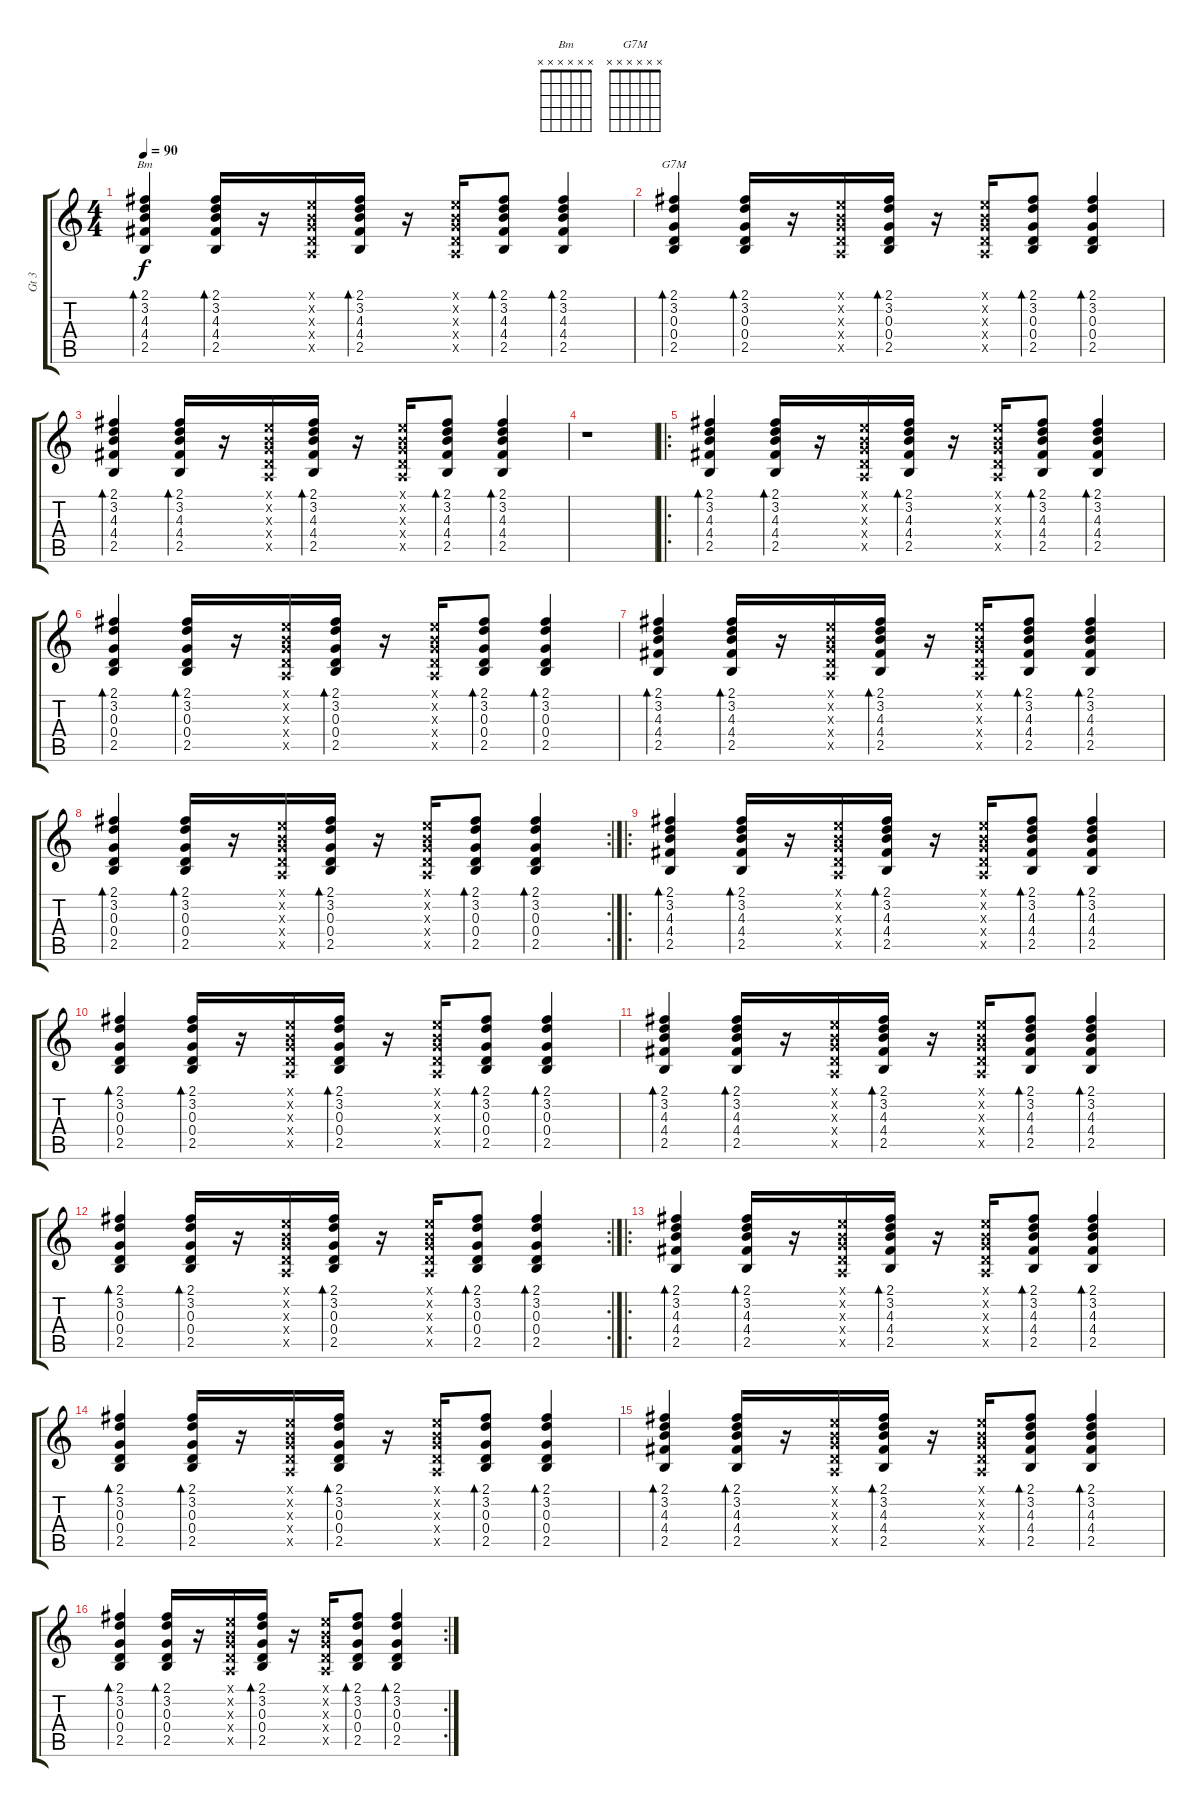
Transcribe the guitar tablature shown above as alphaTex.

\track ("Gt 3" "Gt 3") {instrument acousticguitarnylon}
\staff {score tabs}
\tuning (E4 B3 G3 D3 A2 E2) {hide}
\chord ("Bm" x x x x x x)
\chord ("G7M" x x x x x x)
\ts (4 4)
\tempo 90
\clef g2
\ks c
(2.1 3.2 4.3 4.4 2.5).4{bd 60 ch "Bm" dy f} (2.1 3.2 4.3 4.4 2.5).16{bd 60} r.16 (0.1{x} 0.2{x} 0.3{x} 0.4{x} 0.5{x}).16 (2.1 3.2 4.3 4.4 2.5).16{bd 60} r.16 (0.1{x} 0.2{x} 0.3{x} 0.4{x} 0.5{x}).16 (2.1 3.2 4.3 4.4 2.5).8{bd 60} (2.1 3.2 4.3 4.4 2.5).4{bd 60} |
(2.1 3.2 0.3 0.4 2.5).4{bd 60 ch "G7M"} (2.1 3.2 0.3 0.4 2.5).16{bd 60} r.16 (0.1{x} 0.2{x} 0.3{x} 0.4{x} 0.5{x}).16 (2.1 3.2 0.3 0.4 2.5).16{bd 60} r.16 (0.1{x} 0.2{x} 0.3{x} 0.4{x} 0.5{x}).16 (2.1 3.2 0.3 0.4 2.5).8{bd 60} (2.1 3.2 0.3 0.4 2.5).4{bd 60} |
(2.1 3.2 4.3 4.4 2.5).4{bd 60} (2.1 3.2 4.3 4.4 2.5).16{bd 60} r.16 (0.1{x} 0.2{x} 0.3{x} 0.4{x} 0.5{x}).16 (2.1 3.2 4.3 4.4 2.5).16{bd 60} r.16 (0.1{x} 0.2{x} 0.3{x} 0.4{x} 0.5{x}).16 (2.1 3.2 4.3 4.4 2.5).8{bd 60} (2.1 3.2 4.3 4.4 2.5).4{bd 60} |
r.1 |
\ro
(2.1 3.2 4.3 4.4 2.5).4{bd 60} (2.1 3.2 4.3 4.4 2.5).16{bd 60} r.16 (0.1{x} 0.2{x} 0.3{x} 0.4{x} 0.5{x}).16 (2.1 3.2 4.3 4.4 2.5).16{bd 60} r.16 (0.1{x} 0.2{x} 0.3{x} 0.4{x} 0.5{x}).16 (2.1 3.2 4.3 4.4 2.5).8{bd 60} (2.1 3.2 4.3 4.4 2.5).4{bd 60} |
(2.1 3.2 0.3 0.4 2.5).4{bd 60} (2.1 3.2 0.3 0.4 2.5).16{bd 60} r.16 (0.1{x} 0.2{x} 0.3{x} 0.4{x} 0.5{x}).16 (2.1 3.2 0.3 0.4 2.5).16{bd 60} r.16 (0.1{x} 0.2{x} 0.3{x} 0.4{x} 0.5{x}).16 (2.1 3.2 0.3 0.4 2.5).8{bd 60} (2.1 3.2 0.3 0.4 2.5).4{bd 60} |
(2.1 3.2 4.3 4.4 2.5).4{bd 60} (2.1 3.2 4.3 4.4 2.5).16{bd 60} r.16 (0.1{x} 0.2{x} 0.3{x} 0.4{x} 0.5{x}).16 (2.1 3.2 4.3 4.4 2.5).16{bd 60} r.16 (0.1{x} 0.2{x} 0.3{x} 0.4{x} 0.5{x}).16 (2.1 3.2 4.3 4.4 2.5).8{bd 60} (2.1 3.2 4.3 4.4 2.5).4{bd 60} |
\rc 2
(2.1 3.2 0.3 0.4 2.5).4{bd 60} (2.1 3.2 0.3 0.4 2.5).16{bd 60} r.16 (0.1{x} 0.2{x} 0.3{x} 0.4{x} 0.5{x}).16 (2.1 3.2 0.3 0.4 2.5).16{bd 60} r.16 (0.1{x} 0.2{x} 0.3{x} 0.4{x} 0.5{x}).16 (2.1 3.2 0.3 0.4 2.5).8{bd 60} (2.1 3.2 0.3 0.4 2.5).4{bd 60} |
\ro
(2.1 3.2 4.3 4.4 2.5).4{bd 60} (2.1 3.2 4.3 4.4 2.5).16{bd 60} r.16 (0.1{x} 0.2{x} 0.3{x} 0.4{x} 0.5{x}).16 (2.1 3.2 4.3 4.4 2.5).16{bd 60} r.16 (0.1{x} 0.2{x} 0.3{x} 0.4{x} 0.5{x}).16 (2.1 3.2 4.3 4.4 2.5).8{bd 60} (2.1 3.2 4.3 4.4 2.5).4{bd 60} |
(2.1 3.2 0.3 0.4 2.5).4{bd 60} (2.1 3.2 0.3 0.4 2.5).16{bd 60} r.16 (0.1{x} 0.2{x} 0.3{x} 0.4{x} 0.5{x}).16 (2.1 3.2 0.3 0.4 2.5).16{bd 60} r.16 (0.1{x} 0.2{x} 0.3{x} 0.4{x} 0.5{x}).16 (2.1 3.2 0.3 0.4 2.5).8{bd 60} (2.1 3.2 0.3 0.4 2.5).4{bd 60} |
(2.1 3.2 4.3 4.4 2.5).4{bd 60} (2.1 3.2 4.3 4.4 2.5).16{bd 60} r.16 (0.1{x} 0.2{x} 0.3{x} 0.4{x} 0.5{x}).16 (2.1 3.2 4.3 4.4 2.5).16{bd 60} r.16 (0.1{x} 0.2{x} 0.3{x} 0.4{x} 0.5{x}).16 (2.1 3.2 4.3 4.4 2.5).8{bd 60} (2.1 3.2 4.3 4.4 2.5).4{bd 60} |
\rc 2
(2.1 3.2 0.3 0.4 2.5).4{bd 60} (2.1 3.2 0.3 0.4 2.5).16{bd 60} r.16 (0.1{x} 0.2{x} 0.3{x} 0.4{x} 0.5{x}).16 (2.1 3.2 0.3 0.4 2.5).16{bd 60} r.16 (0.1{x} 0.2{x} 0.3{x} 0.4{x} 0.5{x}).16 (2.1 3.2 0.3 0.4 2.5).8{bd 60} (2.1 3.2 0.3 0.4 2.5).4{bd 60} |
\ro
(2.1 3.2 4.3 4.4 2.5).4{bd 60} (2.1 3.2 4.3 4.4 2.5).16{bd 60} r.16 (0.1{x} 0.2{x} 0.3{x} 0.4{x} 0.5{x}).16 (2.1 3.2 4.3 4.4 2.5).16{bd 60} r.16 (0.1{x} 0.2{x} 0.3{x} 0.4{x} 0.5{x}).16 (2.1 3.2 4.3 4.4 2.5).8{bd 60} (2.1 3.2 4.3 4.4 2.5).4{bd 60} |
(2.1 3.2 0.3 0.4 2.5).4{bd 60} (2.1 3.2 0.3 0.4 2.5).16{bd 60} r.16 (0.1{x} 0.2{x} 0.3{x} 0.4{x} 0.5{x}).16 (2.1 3.2 0.3 0.4 2.5).16{bd 60} r.16 (0.1{x} 0.2{x} 0.3{x} 0.4{x} 0.5{x}).16 (2.1 3.2 0.3 0.4 2.5).8{bd 60} (2.1 3.2 0.3 0.4 2.5).4{bd 60} |
(2.1 3.2 4.3 4.4 2.5).4{bd 60} (2.1 3.2 4.3 4.4 2.5).16{bd 60} r.16 (0.1{x} 0.2{x} 0.3{x} 0.4{x} 0.5{x}).16 (2.1 3.2 4.3 4.4 2.5).16{bd 60} r.16 (0.1{x} 0.2{x} 0.3{x} 0.4{x} 0.5{x}).16 (2.1 3.2 4.3 4.4 2.5).8{bd 60} (2.1 3.2 4.3 4.4 2.5).4{bd 60} |
\rc 2
(2.1 3.2 0.3 0.4 2.5).4{bd 60} (2.1 3.2 0.3 0.4 2.5).16{bd 60} r.16 (0.1{x} 0.2{x} 0.3{x} 0.4{x} 0.5{x}).16 (2.1 3.2 0.3 0.4 2.5).16{bd 60} r.16 (0.1{x} 0.2{x} 0.3{x} 0.4{x} 0.5{x}).16 (2.1 3.2 0.3 0.4 2.5).8{bd 60} (2.1 3.2 0.3 0.4 2.5).4{bd 60}
